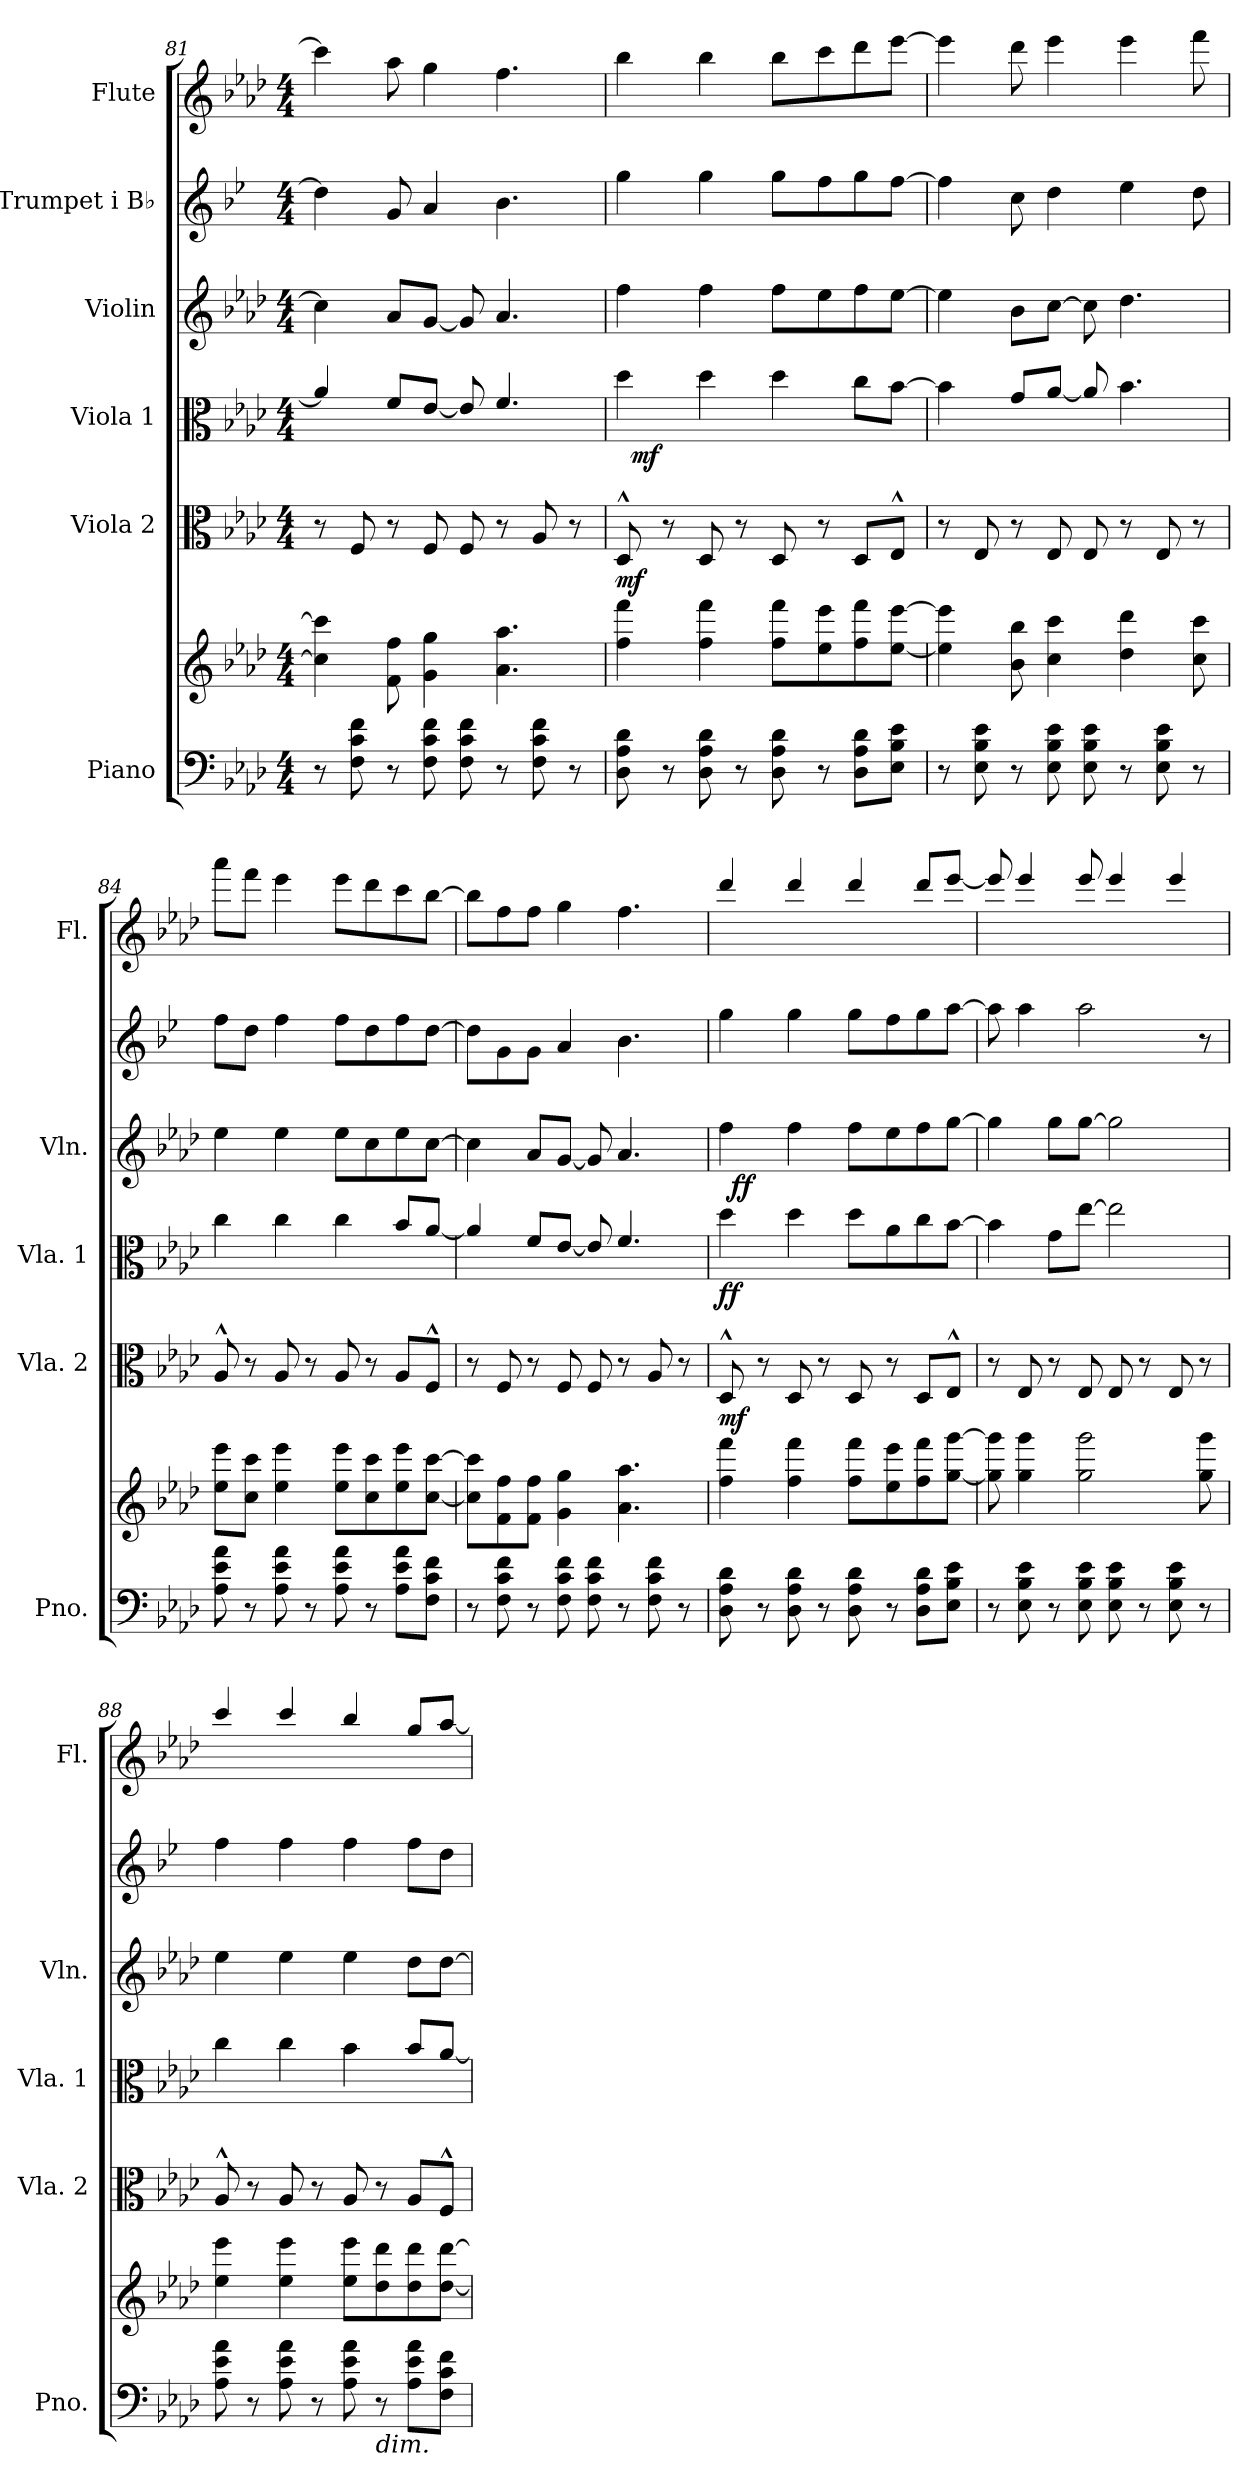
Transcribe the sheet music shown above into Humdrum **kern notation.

**kern	**kern	**kern	**dynam	**kern	**dynam	**kern	**dynam	**kern	**kern
*part6	*part6	*part5	*part5	*part4	*part4	*part3	*part3	*part2	*part1
*staff7	*staff6	*staff5	*staff5	*staff4	*staff4	*staff3	*staff3	*staff2	*staff1
*I"Piano	*	*I"Viola 2	*	*I"Viola 1	*	*I"Violin	*	*I"Trumpet i B♭	*I"Flute
*I'Pno.	*	*I'Vla. 2	*	*I'Vla. 1	*	*I'Vln.	*	*	*I'Fl.
*clefF4	*clefG2	*clefC3	*	*clefC3	*	*clefG2	*	*clefG2	*clefG2
*	*	*	*	*	*	*	*	*ITrd1c2	*
*k[b-e-a-d-]	*k[b-e-a-d-]	*k[b-e-a-d-]	*	*k[b-e-a-d-]	*	*k[b-e-a-d-]	*	*k[b-e-a-d-]	*k[b-e-a-d-]
*M4/4	*M4/4	*M4/4	*	*M4/4	*	*M4/4	*	*M4/4	*M4/4
=81	=81	=81	=81	=81	=81	=81	=81	=81	=81
8r	4cc\] 4ccc\]	8r	.	4a-/]	.	4cc\]	.	4cc\]	4ccc\]
8F\ 8c\ 8f\	.	8F/	.	.	.	.	.	.	.
8r	8f\ 8ff\	8r	.	8f/L	.	8a-/L	.	8f/	8aa-\
8F\ 8c\ 8f\	4g\ 4gg\	8F/	.	[8e-/J	.	[8g/J	.	4g/	4gg\
8F\ 8c\ 8f\	.	8F/	.	8e-/]	.	8g/]	.	.	.
8r	4.a-\ 4.aa-\	8r	.	4.f/	.	4.a-/	.	4.a-\	4.ff\
8F\ 8c\ 8f\	.	8A-/	.	.	.	.	.	.	.
8r	.	8r	.	.	.	.	.	.	.
=82	=82	=82	=82	=82	=82	=82	=82	=82	=82
!	!	!	!LO:DY:b	!	!	!	!	!	!
*	*	*	*	*^	*	*	*	*	*
8D-\ 8A-\ 8d-\	4ff\ 4fff\	8D-^^/	mf	4dd-\	32ryy	.	4ff\	.	4ff\	4bb-\
!	!	!	!	!	!	!LO:DY:b	!	!	!	!
.	.	.	.	.	2ryy	mf	.	.	.	.
8r	.	8r	.	.	.	.	.	.	.	.
8D-\ 8A-\ 8d-\	4ff\ 4fff\	8D-/	.	4dd-\	.	.	4ff\	.	4ff\	4bb-\
8r	.	8r	.	.	.	.	.	.	.	.
8D-\ 8A-\ 8d-\	8ff\ 8fff\L	8D-/	.	4dd-\	.	.	8ff\L	.	8ff\L	8bb-\L
.	.	.	.	.	4...ryy	.	.	.	.	.
8r	8ee-\ 8eee-\	8r	.	.	.	.	8ee-\	.	8ee-\	8ccc\
8D-\ 8A-\ 8d-\L	8ff\ 8fff\	8D-/L	.	8cc\L	.	.	8ff\	.	8ff\	8ddd-\
8E-\ 8B-\ 8e-\J	[8ee-\ [8eee-\J	8E-^^/J	.	[8b-\J	.	.	[8ee-\J	.	[8ee-\J	[8eee-\J
*	*	*	*	*v	*v	*	*	*	*	*
!!LO:PB:g=z
=83	=83	=83	=83	=83	=83	=83	=83	=83	=83
8r	4ee-\] 4eee-\]	8r	.	4b-\]	.	4ee-\]	.	4ee-\]	4eee-\]
8E-\ 8B-\ 8e-\	.	8E-/	.	.	.	.	.	.	.
8r	8b-\ 8bb-\	8r	.	8g/L	.	8b-\L	.	8b-\	8ddd-\
8E-\ 8B-\ 8e-\	4cc\ 4ccc\	8E-/	.	[8a-/J	.	[8cc\J	.	4cc\	4eee-\
8E-\ 8B-\ 8e-\	.	8E-/	.	8a-/]	.	8cc\]	.	.	.
8r	4dd-\ 4ddd-\	8r	.	4.b-\	.	4.dd-\	.	4dd-\	4eee-\
8E-\ 8B-\ 8e-\	.	8E-/	.	.	.	.	.	.	.
8r	8cc\ 8ccc\	8r	.	.	.	.	.	8cc\	8fff\
=84	=84	=84	=84	=84	=84	=84	=84	=84	=84
8A-\ 8e-\ 8a-\	8ee-\ 8eee-\L	8A-^^/	.	4cc\	.	4ee-\	.	8ee-\L	8aaa-\L
8r	8cc\ 8ccc\J	8r	.	.	.	.	.	8cc\J	8fff\J
8A-\ 8e-\ 8a-\	4ee-\ 4eee-\	8A-/	.	4cc\	.	4ee-\	.	4ee-\	4eee-\
8r	.	8r	.	.	.	.	.	.	.
8A-\ 8e-\ 8a-\	8ee-\ 8eee-\L	8A-/	.	4cc\	.	8ee-\L	.	8ee-\L	8eee-\L
8r	8cc\ 8ccc\	8r	.	.	.	8cc\	.	8cc\	8ddd-\
8A-\ 8e-\ 8a-\L	8ee-\ 8eee-\	8A-/L	.	8b-/L	.	8ee-\	.	8ee-\	8ccc\
8F\ 8c\ 8f\J	[8cc\ [8ccc\J	8F^^/J	.	[8a-/J	.	[8cc\J	.	[8cc\J	[8bb-\J
=85	=85	=85	=85	=85	=85	=85	=85	=85	=85
8r	8cc\] 8ccc\]L	8r	.	4a-/]	.	4cc\]	.	8cc\L]	8bb-\L]
8F\ 8c\ 8f\	8f\ 8ff\	8F/	.	.	.	.	.	8f\	8ff\
8r	8f\ 8ff\J	8r	.	8f/L	.	8a-/L	.	8f\J	8ff\J
8F\ 8c\ 8f\	4g\ 4gg\	8F/	.	[8e-/J	.	[8g/J	.	4g/	4gg\
8F\ 8c\ 8f\	.	8F/	.	8e-/]	.	8g/]	.	.	.
8r	4.a-\ 4.aa-\	8r	.	4.f/	.	4.a-/	.	4.a-\	4.ff\
8F\ 8c\ 8f\	.	8A-/	.	.	.	.	.	.	.
8r	.	8r	.	.	.	.	.	.	.
=86	=86	=86	=86	=86	=86	=86	=86	=86	=86
!	!	!	!LO:DY:b	!	!LO:DY:b	!	!	!	!
*	*	*	*	*	*	*^	*	*	*
8D-\ 8A-\ 8d-\	4ff\ 4fff\	8D-^^/	mf	4dd-\	ff	4ff\	32ryy	.	4ff\	4ddd-/
!	!	!	!	!	!	!	!	!LO:DY:b	!	!
.	.	.	.	.	.	.	2ryy	ff	.	.
8r	.	8r	.	.	.	.	.	.	.	.
8D-\ 8A-\ 8d-\	4ff\ 4fff\	8D-/	.	4dd-\	.	4ff\	.	.	4ff\	4ddd-/
8r	.	8r	.	.	.	.	.	.	.	.
8D-\ 8A-\ 8d-\	8ff\ 8fff\L	8D-/	.	8dd-\L	.	8ff\L	.	.	8ff\L	4ddd-/
.	.	.	.	.	.	.	4...ryy	.	.	.
8r	8ee-\ 8eee-\	8r	.	8a-\	.	8ee-\	.	.	8ee-\	.
8D-\ 8A-\ 8d-\L	8ff\ 8fff\	8D-/L	.	8cc\	.	8ff\	.	.	8ff\	8ddd-/L
8E-\ 8B-\ 8e-\J	[8gg\ [8ggg\J	8E-^^/J	.	[8b-\J	.	[8gg\J	.	.	[8gg\J	[8eee-/J
*	*	*	*	*	*	*v	*v	*	*	*
=87	=87	=87	=87	=87	=87	=87	=87	=87	=87
8r	8gg\] 8ggg\]	8r	.	4b-\]	.	4gg\]	.	8gg\]	8eee-/]
8E-\ 8B-\ 8e-\	4gg\ 4ggg\	8E-/	.	.	.	.	.	4gg\	4eee-/
8r	.	8r	.	8g\L	.	8gg\L	.	.	.
8E-\ 8B-\ 8e-\	2gg\ 2ggg\	8E-/	.	[8ee-\J	.	[8gg\J	.	2gg\	8eee-/
8E-\ 8B-\ 8e-\	.	8E-/	.	2ee-\]	.	2gg\]	.	.	4eee-/
8r	.	8r	.	.	.	.	.	.	.
8E-\ 8B-\ 8e-\	.	8E-/	.	.	.	.	.	.	4eee-/
8r	8gg\ 8ggg\	8r	.	.	.	.	.	8r	.
=88	=88	=88	=88	=88	=88	=88	=88	=88	=88
8A-\ 8e-\ 8a-\	4ee-\ 4eee-\	8A-^^/	.	4cc\	.	4ee-\	.	4ee-\	4ccc/
8r	.	8r	.	.	.	.	.	.	.
8A-\ 8e-\ 8a-\	4ee-\ 4eee-\	8A-/	.	4cc\	.	4ee-\	.	4ee-\	4ccc/
8r	.	8r	.	.	.	.	.	.	.
8A-\ 8e-\ 8a-\	8ee-\ 8eee-\L	8A-/	.	4b-\	.	4ee-\	.	4ee-\	4bb-/
!LO:TX:b:i:t=dim.	!	!	!	!	!	!	!	!	!
8r	8dd-\ 8ddd-\	8r	.	.	.	.	.	.	.
8A-\ 8e-\ 8a-\L	8dd-\ 8ddd-\	8A-/L	.	8b-/L	.	8dd-\L	.	8ee-\L	8gg/L
8F\ 8c\ 8f\J	[8dd-\ [8ddd-\J	8F^^/J	.	[8a-/J	.	[8dd-\J	.	8cc\J	[8aa-/J
=	=	=	=	=	=	=	=	=	=
*-	*-	*-	*-	*-	*-	*-	*-	*-	*-
